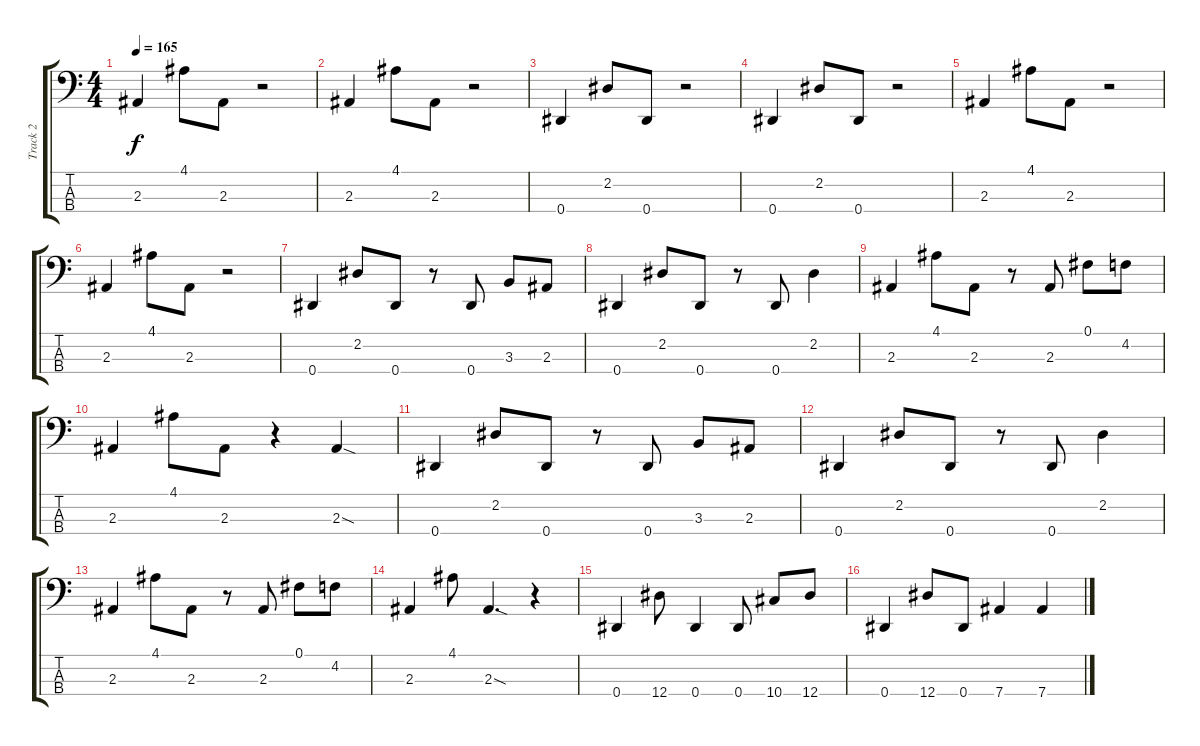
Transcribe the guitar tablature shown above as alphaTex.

\track ("Track 2" "Track 2") {instrument electricbassfinger}
\staff {score tabs}
\tuning (Gb2 Db2 Ab1 Eb1) {hide}
\ts (4 4)
\tempo 165
\clef f4
\ks c
2.3.4{dy f} 4.1.8 2.3.8 r.2 |
2.3.4 4.1.8 2.3.8 r.2 |
0.4.4 2.2.8 0.4.8 r.2 |
0.4.4 2.2.8 0.4.8 r.2 |
2.3.4 4.1.8 2.3.8 r.2 |
2.3.4 4.1.8 2.3.8 r.2 |
0.4.4 2.2.8 0.4.8 r.8 0.4.8 3.3.8 2.3.8 |
0.4.4 2.2.8 0.4.8 r.8 0.4.8 2.2.4 |
2.3.4 4.1.8 2.3.8 r.8 2.3.8 0.1.8 4.2.8 |
2.3.4 4.1.8 2.3.8 r.4 2.3{sod}.4 |
0.4.4 2.2.8 0.4.8 r.8 0.4.8 3.3.8 2.3.8 |
0.4.4 2.2.8 0.4.8 r.8 0.4.8 2.2.4 |
2.3.4 4.1.8 2.3.8 r.8 2.3.8 0.1.8 4.2.8 |
2.3.4 4.1.8 2.3{sod}.4{d} r.4 |
0.4.4 12.4.8 0.4.4 0.4.8 10.4.8 12.4.8 |
0.4.4 12.4.8 0.4.8 7.4.4 7.4.4
